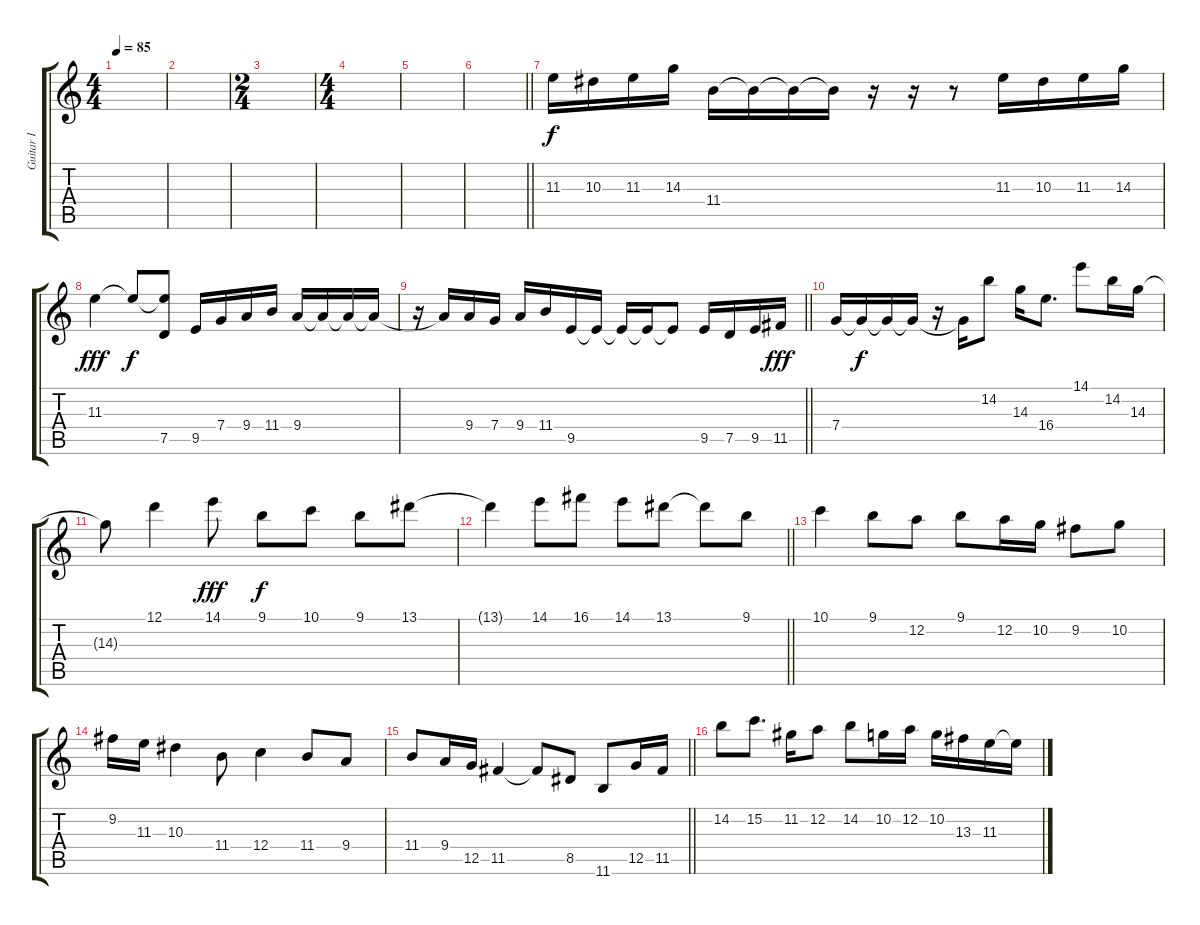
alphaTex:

\track ("Guitar I" "Guitar I") {instrument electricguitarjazz}
\staff {score tabs}
\tuning (D4 A3 F3 C3 G2 C2) {hide}
\ts (4 4)
\tempo 85
\clef g2
\ks c
|
|
\ts (2 4)
|
\ts (4 4)
|
|
\barLineRight lightlight
|
\section ("" "")
11.3.16 10.3.16 11.3.16 14.3.16 11.4.16 11.4{t}.16 11.4{t}.16 11.4{t}.16 r.16 r.16 r.8 11.3.16 10.3.16 11.3.16 14.3.16 |
11.3.4{dy fff} 11.3{t}.8{dy f} (11.3{t} 7.5).8 9.5.16 7.4.16 9.4.16 11.4.16 9.4.16 9.4{t}.16 9.4{t}.16 9.4{t}.16 |
\barLineRight lightlight
r.16 9.4{t}.16 9.4.16 7.4.16 9.4.16 11.4.16 9.5.16 9.5{t}.16 9.5{t}.16 9.5{t}.16 9.5{t}.8 9.5.16 7.5.16 9.5.16 11.5.16{dy fff} |
\section ("" "")
7.4.16 7.4{t}.16{dy f} 7.4{t}.16 7.4{t}.16 r.16 7.4{t}.16 14.2.8 14.3.16 16.4.8{d} 14.1.8 14.2.16 14.3.16 |
14.3{t}.8 12.1.4 14.1.8{dy fff} 9.1.8{dy f} 10.1.8 9.1.8 13.1.8 |
\barLineRight lightlight
13.1{t}.4 14.1.8 16.1.8 14.1.8 13.1.8 13.1{t}.8 9.1.8 |
10.1.4 9.1.8 12.2.8 9.1.8 12.2.16 10.2.16 9.2.8 10.2.8 |
9.2.16 11.3.16 10.3.4 11.4.8 12.4.4 11.4.8 9.4.8 |
\barLineRight lightlight
11.4.8 9.4.16 12.5.16 11.5.4 11.5{t}.8 8.5.8 11.6.8 12.5.16 11.5.16 |
14.2.8 15.2.8{d} 11.2.16 12.2.8 14.2.8 10.2.16 12.2.16 10.2.16 13.3.16 11.3.16 11.3{t}.16
